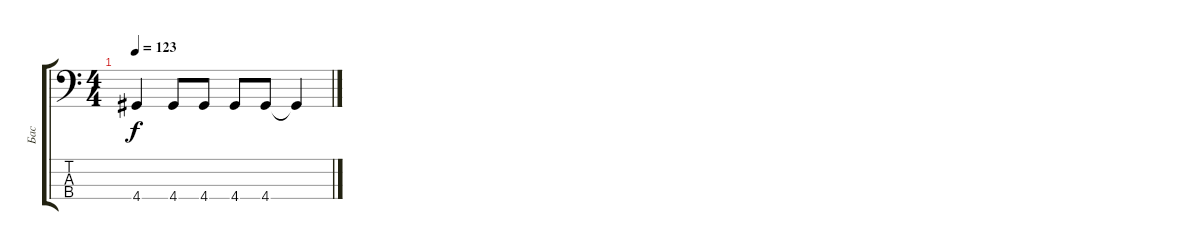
\track ("Бас" "Бас") {instrument electricbassfinger}
\staff {score tabs}
\tuning (G2 D2 A1 E1) {hide}
\ts (4 4)
\tempo 123
\clef f4
\ks c
4.4.4{dy f} 4.4.8 4.4.8 4.4.8 4.4.8 4.4{t}.4
